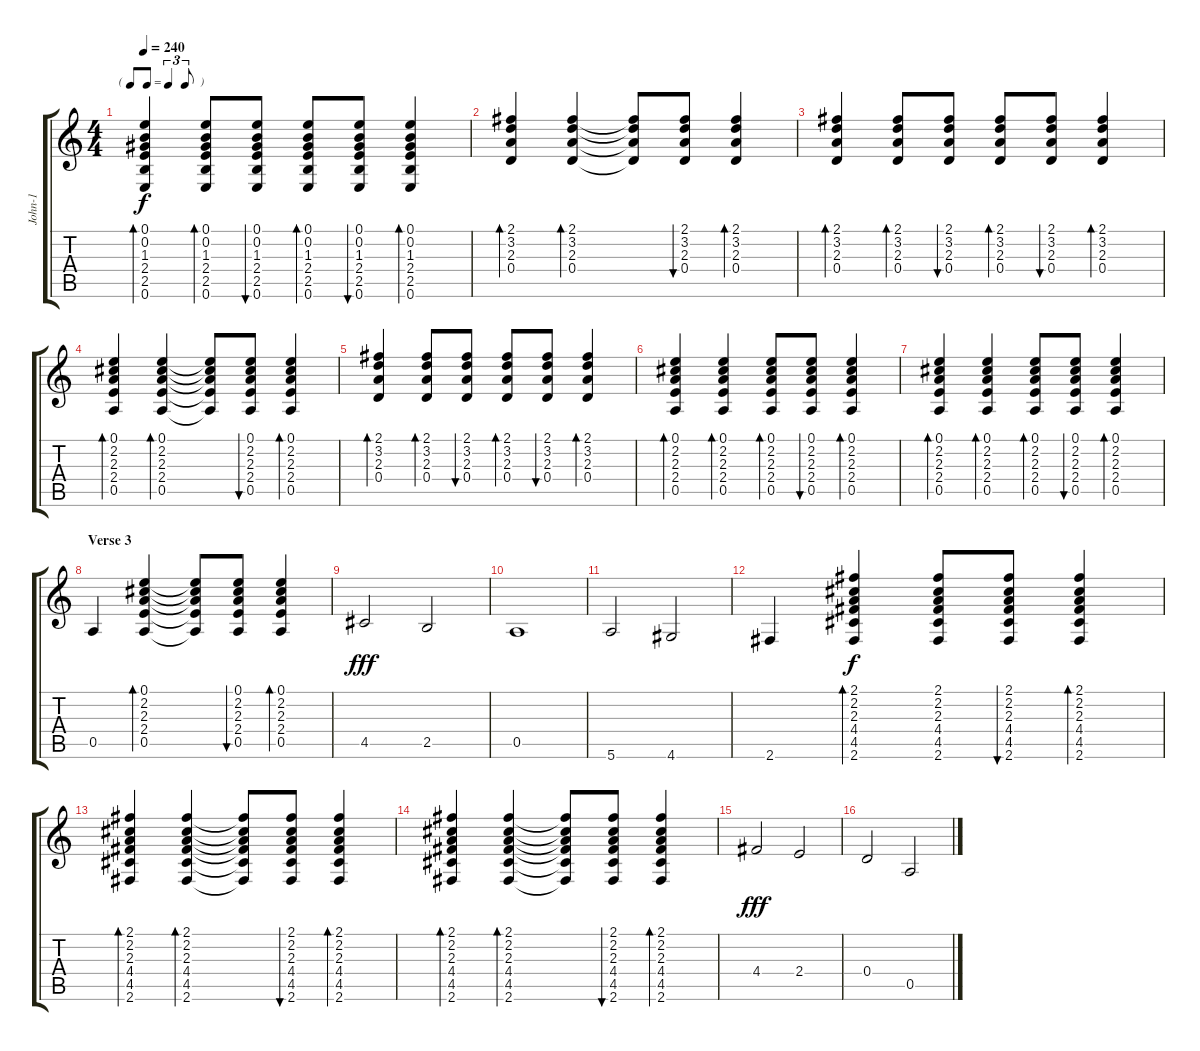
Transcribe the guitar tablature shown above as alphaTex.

\track ("John-1" "John-1") {instrument acousticguitarsteel}
\staff {score tabs}
\tuning (E4 B3 G3 D3 A2 E2) {hide}
\ts (4 4)
\tf triplet8th
\tempo 240
\clef g2
\ks c
(0.1 0.2 1.3 2.4 2.5 0.6).4{bd 60 dy f} (0.1 0.2 1.3 2.4 2.5 0.6).8{bd 60} (0.1 0.2 1.3 2.4 2.5 0.6).8{bu 60} (0.1 0.2 1.3 2.4 2.5 0.6).8{bd 60} (0.1 0.2 1.3 2.4 2.5 0.6).8{bu 60} (0.1 0.2 1.3 2.4 2.5 0.6).4{bd 60} |
(2.1 3.2 2.3 0.4).4{bd 60} (2.1 3.2 2.3 0.4).4{bd 60} (2.1{t} 3.2{t} 2.3{t} 0.4{t}).8 (2.1 3.2 2.3 0.4).8{bu 60} (2.1 3.2 2.3 0.4).4{bd 60} |
(2.1 3.2 2.3 0.4).4{bd 60} (2.1 3.2 2.3 0.4).8{bd 60} (2.1 3.2 2.3 0.4).8{bu 60} (2.1 3.2 2.3 0.4).8{bd 60} (2.1 3.2 2.3 0.4).8{bu 60} (2.1 3.2 2.3 0.4).4{bd 60} |
(0.1 2.2 2.3 2.4 0.5).4{bd 60} (0.1 2.2 2.3 2.4 0.5).4{bd 60} (0.1{t} 2.2{t} 2.3{t} 2.4{t} 0.5{t}).8 (0.1 2.2 2.3 2.4 0.5).8{bu 60} (0.1 2.2 2.3 2.4 0.5).4{bd 60} |
(2.1 3.2 2.3 0.4).4{bd 60} (2.1 3.2 2.3 0.4).8{bd 60} (2.1 3.2 2.3 0.4).8{bu 60} (2.1 3.2 2.3 0.4).8{bd 60} (2.1 3.2 2.3 0.4).8{bu 60} (2.1 3.2 2.3 0.4).4{bd 60} |
(0.1 2.2 2.3 2.4 0.5).4{bd 60} (0.1 2.2 2.3 2.4 0.5).4{bd 60} (0.1 2.2 2.3 2.4 0.5).8{bd 60} (0.1 2.2 2.3 2.4 0.5).8{bu 60} (0.1 2.2 2.3 2.4 0.5).4{bd 60} |
(0.1 2.2 2.3 2.4 0.5).4{bd 60} (0.1 2.2 2.3 2.4 0.5).4{bd 60} (0.1 2.2 2.3 2.4 0.5).8{bd 60} (0.1 2.2 2.3 2.4 0.5).8{bu 60} (0.1 2.2 2.3 2.4 0.5).4{bd 60} |
\section ("" "Verse 3")
0.5.4 (0.1 2.2 2.3 2.4 0.5).4{bd 60 volume 8} (0.1{t} 2.2{t} 2.3{t} 2.4{t} 0.5{t}).8 (0.1 2.2 2.3 2.4 0.5).8{bu 60} (0.1 2.2 2.3 2.4 0.5).4{bd 60} |
4.5.2{dy fff volume 15} 2.5.2 |
0.5.1 |
5.6.2 4.6.2 |
2.6.4 (2.1 2.2 2.3 4.4 4.5 2.6).4{bd 60 dy f volume 8} (2.1 2.2 2.3 4.4 4.5 2.6).8 (2.1 2.2 2.3 4.4 4.5 2.6).8{bu 60} (2.1 2.2 2.3 4.4 4.5 2.6).4{bd 60} |
(2.1 2.2 2.3 4.4 4.5 2.6).4{bd 60} (2.1 2.2 2.3 4.4 4.5 2.6).4{bd 60} (2.1{t} 2.2{t} 2.3{t} 4.4{t} 4.5{t} 2.6{t}).8 (2.1 2.2 2.3 4.4 4.5 2.6).8{bu 60} (2.1 2.2 2.3 4.4 4.5 2.6).4{bd 60} |
(2.1 2.2 2.3 4.4 4.5 2.6).4{bd 60} (2.1 2.2 2.3 4.4 4.5 2.6).4{bd 60} (2.1{t} 2.2{t} 2.3{t} 4.4{t} 4.5{t} 2.6{t}).8 (2.1 2.2 2.3 4.4 4.5 2.6).8{bu 60} (2.1 2.2 2.3 4.4 4.5 2.6).4{bd 60} |
4.4.2{dy fff volume 14} 2.4.2 |
0.4.2 0.5.2
